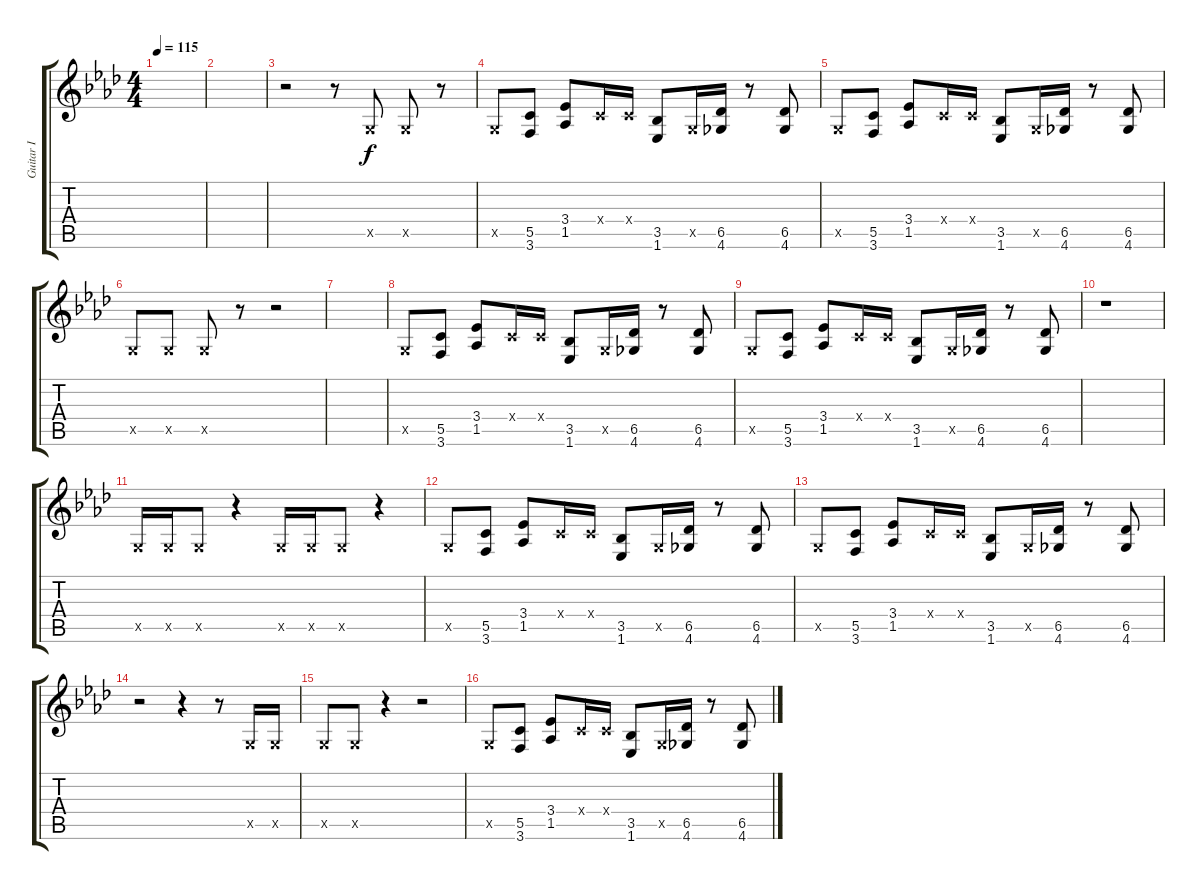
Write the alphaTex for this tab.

\track ("Guitar I" "Guitar I") {instrument acousticguitarsteel}
\staff {score tabs}
\tuning (D4 A3 F3 C3 G2 D2) {hide}
\ts (4 4)
\tempo 115
\clef g2
\ks ab
|
|
r.2 r.8 0.5{x}.8 0.5{x}.8 r.8 |
0.5{x}.8 (5.5 3.6).8 (3.4 1.5).8 0.4{x}.16 0.4{x}.16 (3.5 1.6).8 0.5{x}.16 (6.5 4.6).16 r.8 (6.5 4.6).8 |
0.5{x}.8 (5.5 3.6).8 (3.4 1.5).8 0.4{x}.16 0.4{x}.16 (3.5 1.6).8 0.5{x}.16 (6.5 4.6).16 r.8 (6.5 4.6).8 |
0.5{x}.8 0.5{x}.8 0.5{x}.8 r.8 r.2 |
|
0.5{x}.8 (5.5 3.6).8 (3.4 1.5).8 0.4{x}.16 0.4{x}.16 (3.5 1.6).8 0.5{x}.16 (6.5 4.6).16 r.8 (6.5 4.6).8 |
0.5{x}.8 (5.5 3.6).8 (3.4 1.5).8 0.4{x}.16 0.4{x}.16 (3.5 1.6).8 0.5{x}.16 (6.5 4.6).16 r.8 (6.5 4.6).8 |
r.1 |
0.5{x}.16 0.5{x}.16 0.5{x}.8 r.4 0.5{x}.16 0.5{x}.16 0.5{x}.8 r.4 |
0.5{x}.8 (5.5 3.6).8 (3.4 1.5).8 0.4{x}.16 0.4{x}.16 (3.5 1.6).8 0.5{x}.16 (6.5 4.6).16 r.8 (6.5 4.6).8 |
0.5{x}.8 (5.5 3.6).8 (3.4 1.5).8 0.4{x}.16 0.4{x}.16 (3.5 1.6).8 0.5{x}.16 (6.5 4.6).16 r.8 (6.5 4.6).8 |
r.2 r.4 r.8 0.5{x}.16 0.5{x}.16 |
0.5{x}.8 0.5{x}.8 r.4 r.2 |
0.5{x}.8 (5.5 3.6).8 (3.4 1.5).8 0.4{x}.16 0.4{x}.16 (3.5 1.6).8 0.5{x}.16 (6.5 4.6).16 r.8 (6.5 4.6).8
